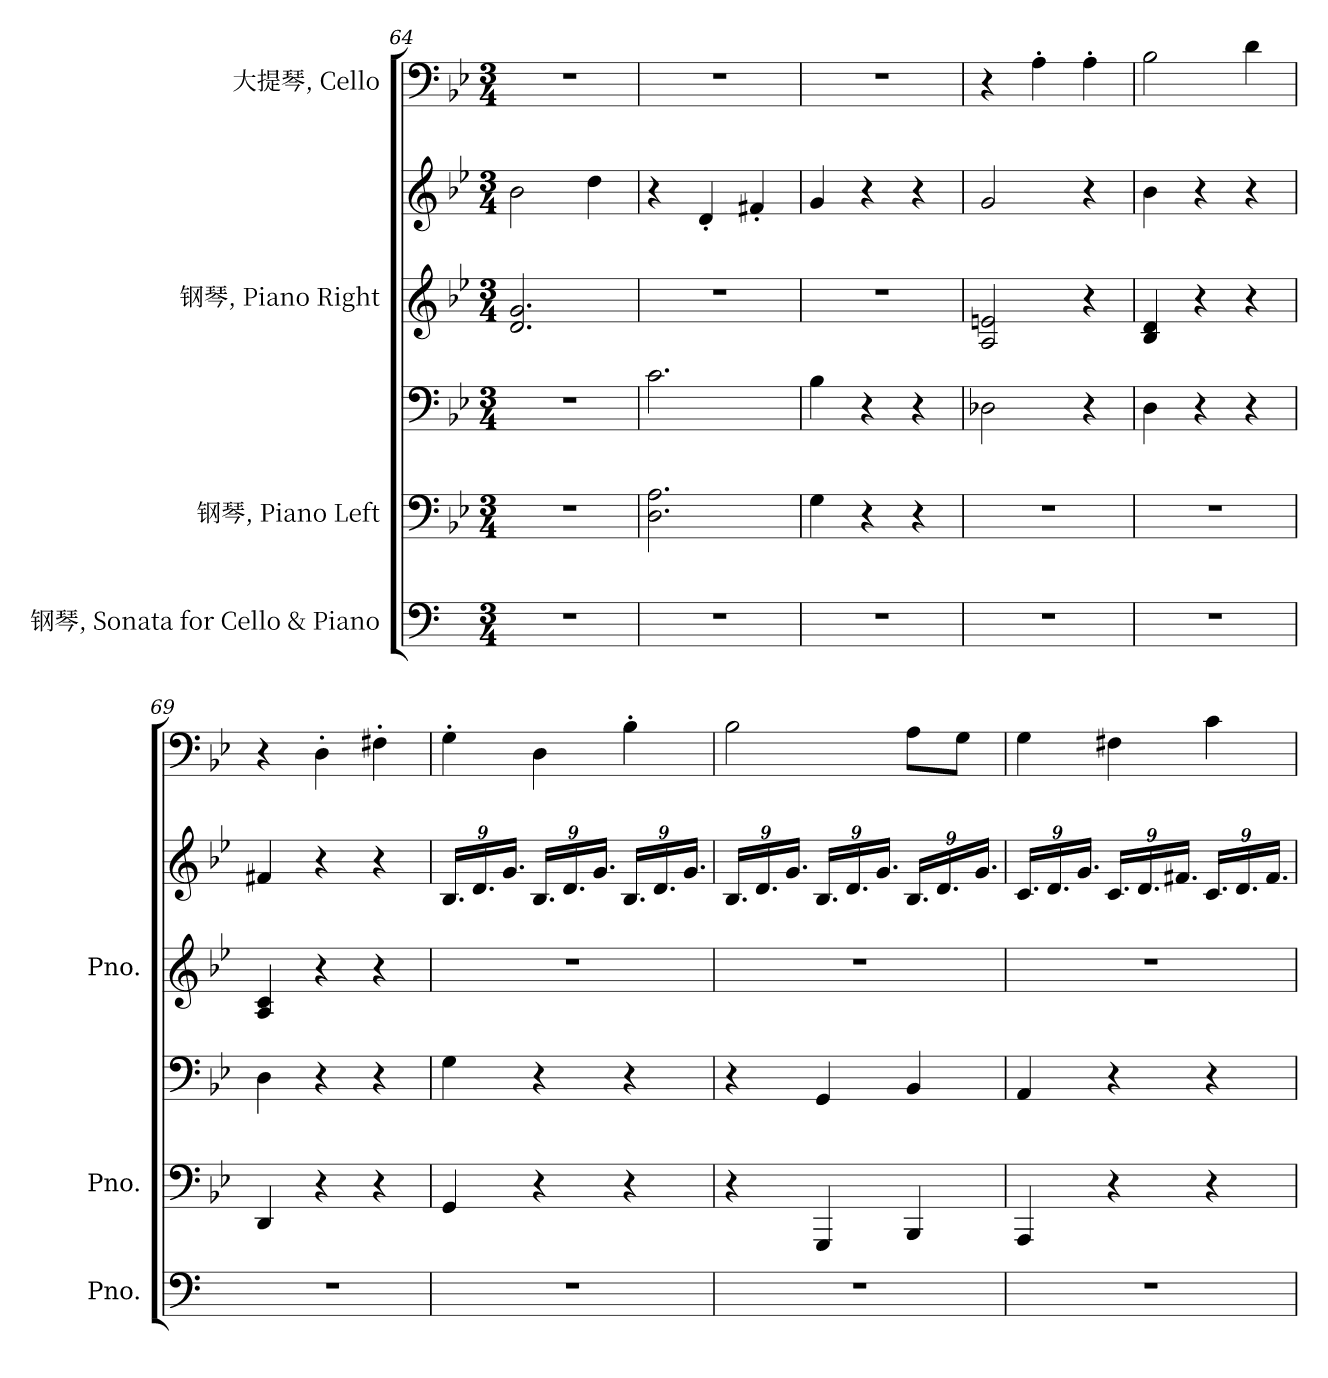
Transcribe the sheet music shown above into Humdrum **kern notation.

**kern	**kern	**kern	**kern	**kern	**kern
*part4	*part3	*part3	*part2	*part2	*part1
*staff6	*staff5	*staff4	*staff3	*staff2	*staff1
*I"钢琴, Sonata for Cello &amp; Piano	*I"钢琴, Piano Left	*	*I"钢琴, Piano Right	*	*I"大提琴, Cello
*I'Pno.	*I'Pno.	*	*I'Pno.	*	*
*clefF4	*clefF4	*clefF4	*clefG2	*clefG2	*clefF4
*k[]	*k[b-e-]	*k[b-e-]	*k[b-e-]	*k[b-e-]	*k[b-e-]
*M3/4	*M3/4	*M3/4	*M3/4	*M3/4	*M3/4
=64	=64	=64	=64	=64	=64
2.r	2.r	2.r	2.d/ 2.g/	2b-\	2.r
.	.	.	.	4dd\	.
=65	=65	=65	=65	=65	=65
2.r	2.D\ 2.A\	2.c\	2.r	4r	2.r
.	.	.	.	4d'/	.
.	.	.	.	4f#X'/	.
=66	=66	=66	=66	=66	=66
2.r	4G\	4B-\	2.r	4g/	2.r
.	4r	4r	.	4r	.
.	4r	4r	.	4r	.
=67	=67	=67	=67	=67	=67
2.r	2.r	2D-X\	2A/ 2en/	2g/	4r
.	.	.	.	.	4A'\
.	.	4r	4r	4r	4A'\
=68	=68	=68	=68	=68	=68
2.r	2.r	4D\	4B-/ 4d/	4b-\	2B-\
.	.	4r	4r	4r	.
.	.	4r	4r	4r	4d\
=69	=69	=69	=69	=69	=69
2.r	4DD/	4D\	4A/ 4c/	4f#X/	4r
.	4r	4r	4r	4r	4D'\
.	4r	4r	4r	4r	4F#X'\
!!LO:PB:g=z
=70	=70	=70	=70	=70	=70
*	*	*	*	*Xbrackettup	*
2.r	4GG/	4G\	2.r	18.B-/LL	4G'\
.	.	.	.	18.d/	.
.	.	.	.	18.g/JJ	.
.	4r	4r	.	18.B-/LL	4D\
.	.	.	.	18.d/	.
.	.	.	.	18.g/JJ	.
.	4r	4r	.	18.B-/LL	4B-'\
.	.	.	.	18.d/	.
.	.	.	.	18.g/JJ	.
=71	=71	=71	=71	=71	=71
2.r	4r	4r	2.r	18.B-/LL	2B-\
.	.	.	.	18.d/	.
.	.	.	.	18.g/JJ	.
.	4GGG/	4GG/	.	18.B-/LL	.
.	.	.	.	18.d/	.
.	.	.	.	18.g/JJ	.
.	4BBB-/	4BB-/	.	18.B-/LL	8A\L
.	.	.	.	18.d/	.
.	.	.	.	.	8G\J
.	.	.	.	18.g/JJ	.
=72	=72	=72	=72	=72	=72
2.r	4AAA/	4AA/	2.r	18.c/LL	4G\
.	.	.	.	18.d/	.
.	.	.	.	18.g/JJ	.
.	4r	4r	.	18.c/LL	4F#X\
.	.	.	.	18.d/	.
.	.	.	.	18.f#X/JJ	.
.	4r	4r	.	18.c/LL	4c\
.	.	.	.	18.d/	.
.	.	.	.	18.f#/JJ	.
=	=	=	=	=	=
*-	*-	*-	*-	*-	*-
